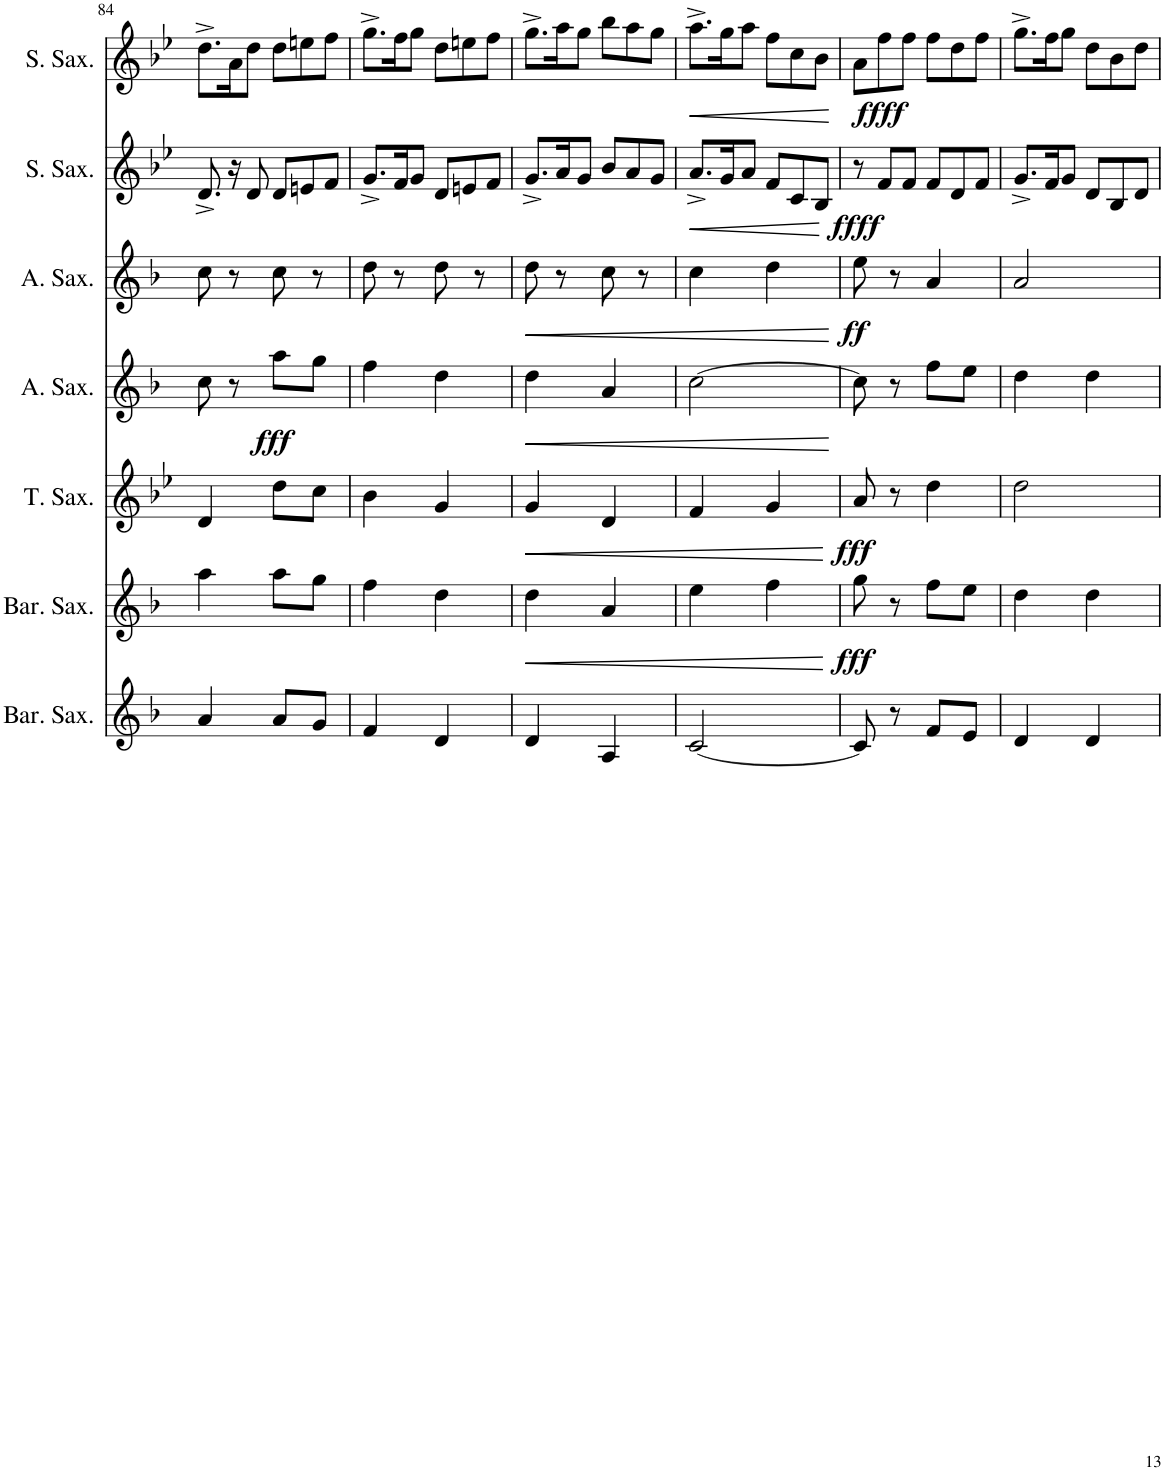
**kern	**kern	**dynam	**kern	**dynam	**kern	**dynam	**kern	**dynam	**kern	**dynam	**kern	**dynam
*part7	*part6	*part6	*part5	*part5	*part4	*part4	*part3	*part3	*part2	*part2	*part1	*part1
*staff7	*staff6	*staff6	*staff5	*staff5	*staff4	*staff4	*staff3	*staff3	*staff2	*staff2	*staff1	*staff1
*I"Baritone Saxophone	*I"Baritone Saxophone	*	*I"Tenor Saxophone	*	*I"Alto Saxophone	*	*I"Alto Saxophone	*	*I"Soprano Saxophone	*	*I"Soprano Saxophone	*
*I'Bar. Sax.	*I'Bar. Sax.	*	*I'T. Sax.	*	*I'A. Sax.	*	*I'A. Sax.	*	*I'S. Sax.	*	*I'S. Sax.	*
!!LO:PB:g=z
*clefG2	*clefG2	*	*clefG2	*	*clefG2	*	*clefG2	*	*clefG2	*	*clefG2	*
*Trd12c21	*Trd12c21	*	*Trd8c14	*	*Trd5c9	*	*Trd5c9	*	*Trd1c2	*	*Trd1c2	*
*k[b-]	*k[b-]	*	*k[b-e-]	*	*k[b-]	*	*k[b-]	*	*k[b-e-]	*	*k[b-e-]	*
*M2/4	*M2/4	*	*M2/4	*	*M2/4	*	*M2/4	*	*M6/8	*	*M6/8	*
=84	=84	=84	=84	=84	=84	=84	=84	=84	=84	=84	=84	=84
4a/	4aa\	.	4d/	.	8cc\	.	8cc\	.	8.d^/	.	8.dd^\L	.
.	.	.	.	.	8r	.	8r	.	.	.	.	.
.	.	.	.	.	.	.	.	.	16r	.	16a\K	.
!	!	!	!	!	!	!LO:DY:b	!	!	!	!	!	!
8a/L	8aa\L	.	8dd\L	.	8aa\L	fff	8cc\	.	8d/	.	8dd\J	.
8g/J	8gg\J	.	8cc\J	.	8gg\J	.	8r	.	8d/L	.	8dd\L	.
4ryy	4ryy	.	4ryy	.	4ryy	.	4ryy	.	8en/	.	8een\	.
.	.	.	.	.	.	.	.	.	8f/J	.	8ff\J	.
=85	=85	=85	=85	=85	=85	=85	=85	=85	=85	=85	=85	=85
4f/	4ff\	.	4b-\	.	4ff\	.	8dd\	.	8.g^/L	.	8.gg^\L	.
.	.	.	.	.	.	.	8r	.	.	.	.	.
.	.	.	.	.	.	.	.	.	16f/K	.	16ff\K	.
4d/	4dd\	.	4g/	.	4dd\	.	8dd\	.	8g/J	.	8gg\J	.
.	.	.	.	.	.	.	8r	.	8d/L	.	8dd\L	.
4ryy	4ryy	.	4ryy	.	4ryy	.	4ryy	.	8en/	.	8een\	.
.	.	.	.	.	.	.	.	.	8f/J	.	8ff\J	.
=86	=86	=86	=86	=86	=86	=86	=86	=86	=86	=86	=86	=86
!	!	!LO:HP:b	!	!LO:HP:b	!	!LO:HP:b	!	!LO:HP:b	!	!	!	!
4d/	4dd\	<	4g/	<	4dd\	<	8dd\	<	8.g^/L	.	8.gg^\L	.
.	.	.	.	.	.	.	8r	.	.	.	.	.
.	.	.	.	.	.	.	.	.	16a/K	.	16aa\K	.
4A/	4a/	.	4d/	.	4a/	.	8cc\	.	8g/J	.	8gg\J	.
.	.	.	.	.	.	.	8r	.	8b-/L	.	8bb-\L	.
4ryy	4ryy	.	4ryy	.	4ryy	.	4ryy	.	8a/	.	8aa\	.
.	.	.	.	.	.	.	.	.	8g/J	.	8gg\J	.
=87	=87	=87	=87	=87	=87	=87	=87	=87	=87	=87	=87	=87
!	!	!	!	!	!	!	!	!	!	!LO:HP:b	!	!LO:HP:b
[2c/	4ee\	.	4f/	.	[2cc\	.	4cc\	.	8.a^/L	<	8.aa^\L	<
.	.	.	.	.	.	.	.	.	16g/K	.	16gg\K	.
.	4ff\	.	4g/	.	.	.	4dd\	.	8a/J	.	8aa\J	.
.	.	.	.	.	.	.	.	.	8f/L	.	8ff\L	.
4ryy	4ryy	[	4ryy	[	4ryy	[	4ryy	[	8c/	.	8cc\	.
.	.	.	.	.	.	.	.	.	8B-/J	.	8b-\J	.
.	.	.	.	.	.	.	.	.	.	[	.	[
=88	=88	=88	=88	=88	=88	=88	=88	=88	=88	=88	=88	=88
!	!	!LO:DY:b	!	!LO:DY:b	!	!	!	!LO:DY:b	!	!LO:DY:b	!	!
8c/]	8gg\	fff	8a/	fff	8cc\]	.	8ee\	ff	8r	ffff	8a\L	.
!	!	!	!	!	!	!	!	!	!	!	!	!LO:DY:b
8r	8r	.	8r	.	8r	.	8r	.	8f/L	.	8ff\	ffff
8f/L	8ff\L	.	4dd\	.	8ff\L	.	4a/	.	8f/J	.	8ff\J	.
8e/J	8ee\J	.	.	.	8ee\J	.	.	.	8f/L	.	8ff\L	.
4ryy	4ryy	.	4ryy	.	4ryy	.	4ryy	.	8d/	.	8dd\	.
.	.	.	.	.	.	.	.	.	8f/J	.	8ff\J	.
=89	=89	=89	=89	=89	=89	=89	=89	=89	=89	=89	=89	=89
4d/	4dd\	.	2dd\	.	4dd\	.	2a/	.	8.g^/L	.	8.gg^\L	.
.	.	.	.	.	.	.	.	.	16f/K	.	16ff\K	.
4d/	4dd\	.	.	.	4dd\	.	.	.	8g/J	.	8gg\J	.
.	.	.	.	.	.	.	.	.	8d/L	.	8dd\L	.
4ryy	4ryy	.	4ryy	.	4ryy	.	4ryy	.	8B-/	.	8b-\	.
.	.	.	.	.	.	.	.	.	8d/J	.	8dd\J	.
=	=	=	=	=	=	=	=	=	=	=	=	=
*-	*-	*-	*-	*-	*-	*-	*-	*-	*-	*-	*-	*-
